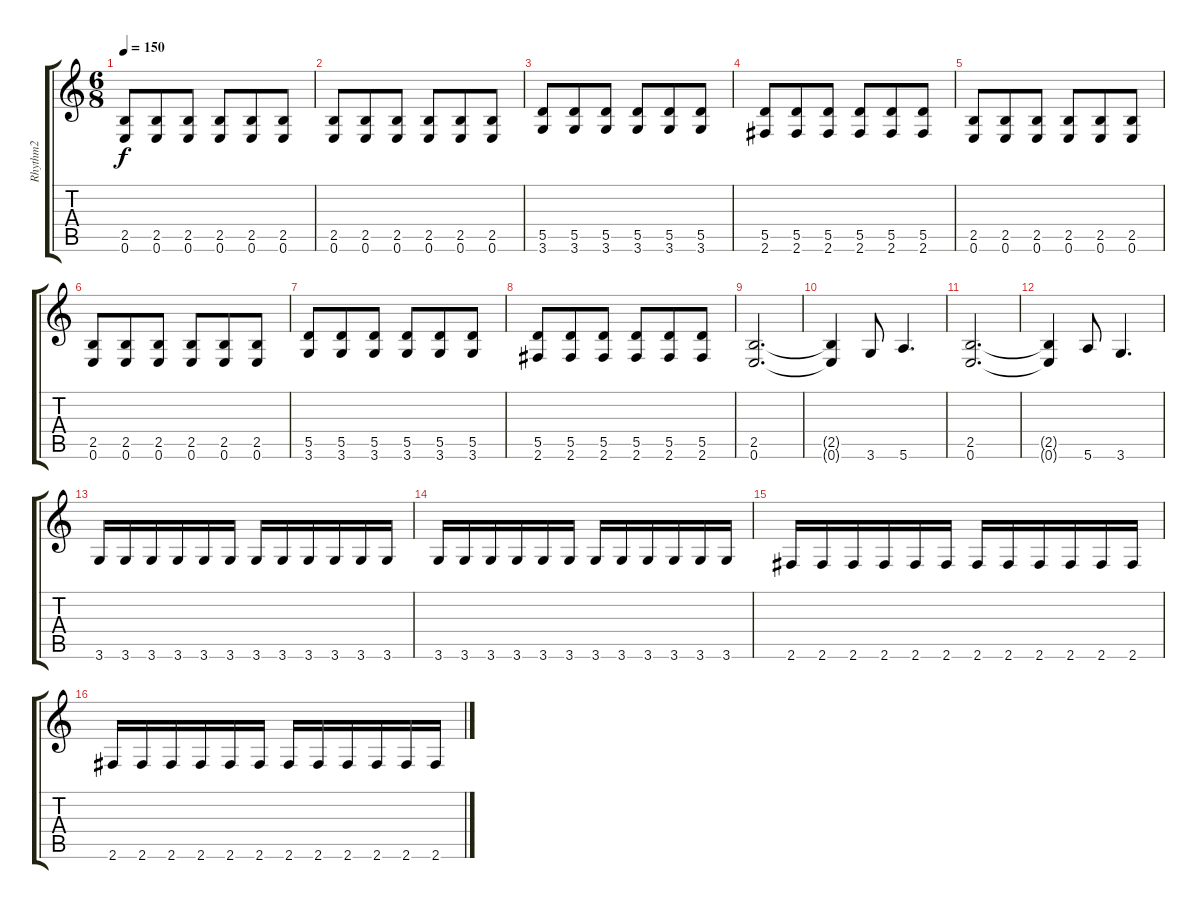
\track ("Rhythm2" "Rhythm2") {instrument distortionguitar}
\staff {score tabs}
\tuning (E4 B3 G3 D3 A2 E2) {hide}
\ts (6 8)
\tempo 150
\clef g2
\ks c
(2.5 0.6).8{dy f} (2.5 0.6).8 (2.5 0.6).8 (2.5 0.6).8 (2.5 0.6).8 (2.5 0.6).8 |
(2.5 0.6).8 (2.5 0.6).8 (2.5 0.6).8 (2.5 0.6).8 (2.5 0.6).8 (2.5 0.6).8 |
(5.5 3.6).8 (5.5 3.6).8 (5.5 3.6).8 (5.5 3.6).8 (5.5 3.6).8 (5.5 3.6).8 |
(5.5 2.6).8 (5.5 2.6).8 (5.5 2.6).8 (5.5 2.6).8 (5.5 2.6).8 (5.5 2.6).8 |
(2.5 0.6).8 (2.5 0.6).8 (2.5 0.6).8 (2.5 0.6).8 (2.5 0.6).8 (2.5 0.6).8 |
(2.5 0.6).8 (2.5 0.6).8 (2.5 0.6).8 (2.5 0.6).8 (2.5 0.6).8 (2.5 0.6).8 |
(5.5 3.6).8 (5.5 3.6).8 (5.5 3.6).8 (5.5 3.6).8 (5.5 3.6).8 (5.5 3.6).8 |
(5.5 2.6).8 (5.5 2.6).8 (5.5 2.6).8 (5.5 2.6).8 (5.5 2.6).8 (5.5 2.6).8 |
(2.5 0.6).2{d} |
(2.5{t} 0.6{t}).4 3.6.8 5.6.4{d} |
(2.5 0.6).2{d} |
(2.5{t} 0.6{t}).4 5.6.8 3.6.4{d} |
3.6.16 3.6.16 3.6.16 3.6.16 3.6.16 3.6.16 3.6.16 3.6.16 3.6.16 3.6.16 3.6.16 3.6.16 |
3.6.16 3.6.16 3.6.16 3.6.16 3.6.16 3.6.16 3.6.16 3.6.16 3.6.16 3.6.16 3.6.16 3.6.16 |
2.6.16 2.6.16 2.6.16 2.6.16 2.6.16 2.6.16 2.6.16 2.6.16 2.6.16 2.6.16 2.6.16 2.6.16 |
2.6.16 2.6.16 2.6.16 2.6.16 2.6.16 2.6.16 2.6.16 2.6.16 2.6.16 2.6.16 2.6.16 2.6.16
